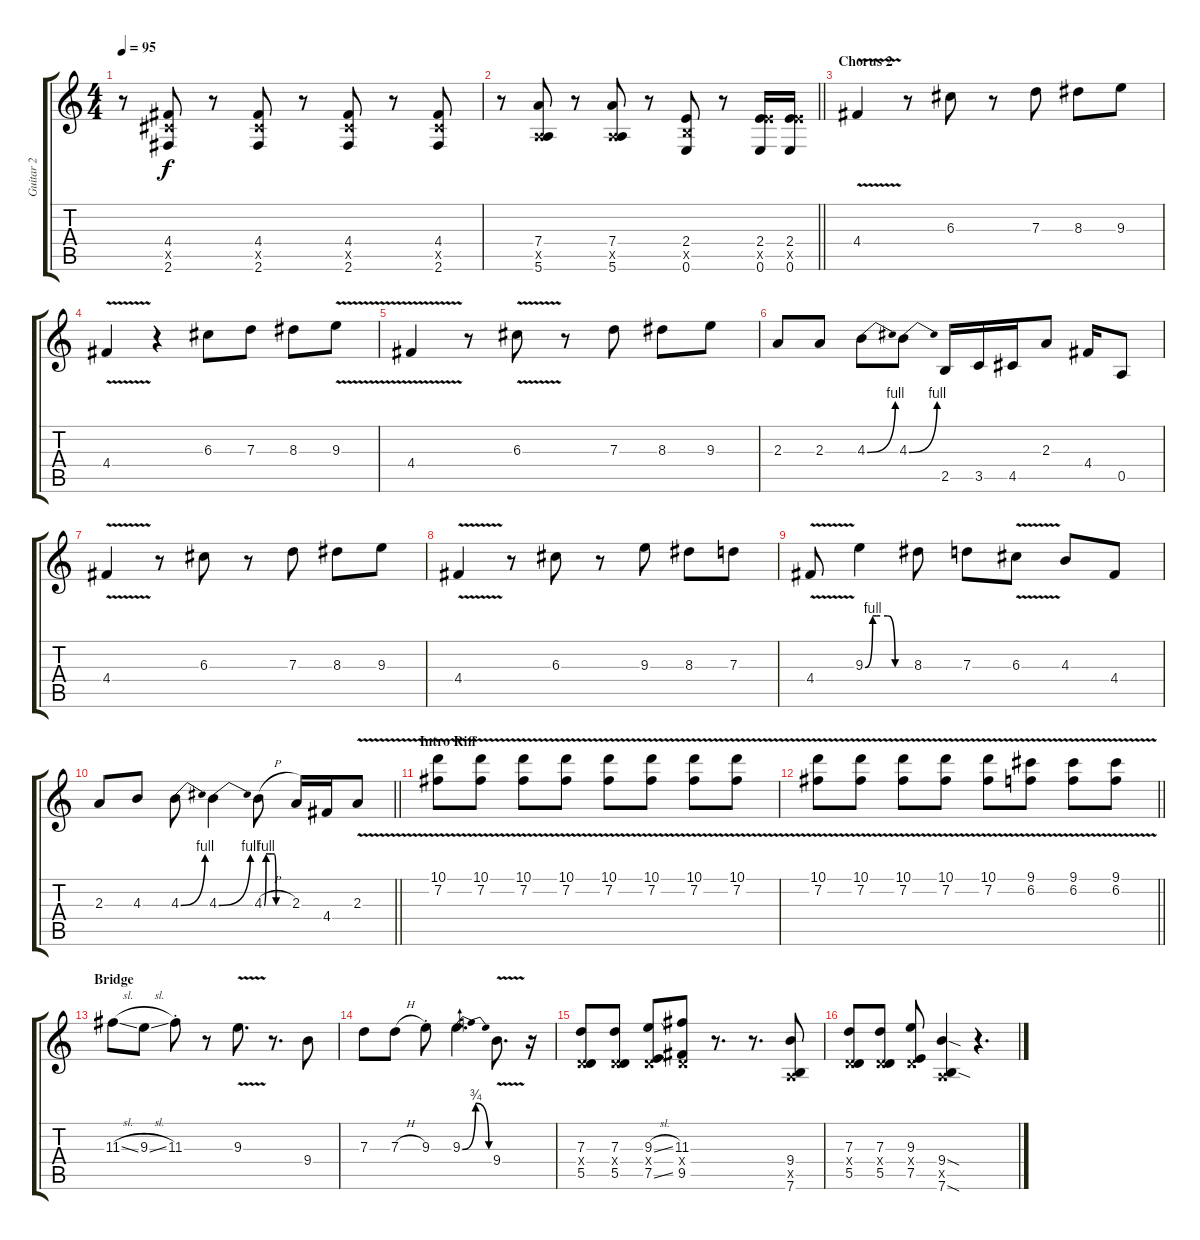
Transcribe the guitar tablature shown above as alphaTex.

\track ("Guitar 2" "Guitar 2") {instrument overdrivenguitar bank 255}
\staff {score tabs}
\tuning (E4 B3 G3 D3 A2 E2) {hide}
\ts (4 4)
\tempo 95
\clef g2
\ks c
r.8{dy f} (4.4 4.5{x} 2.6).8 r.8 (4.4 4.5{x} 2.6).8 r.8 (4.4 4.5{x} 2.6).8 r.8 (4.4 4.5{x} 2.6).8 |
\barLineRight lightlight
r.8 (7.4 0.5{x} 5.6).8 r.8 (7.4 0.5{x} 5.6).8 r.8 (2.4 2.5{x} 0.6).8 r.8 (2.4 7.5{x} 0.6).16 (2.4 7.5{x} 0.6).16 |
\section ("" "Chorus 2")
4.4{v}.4 r.8 6.3.8 r.8 7.3.8 8.3.8 9.3.8 |
4.4{v}.4 r.4 6.3.8 7.3.8 8.3.8 9.3{v}.8 |
4.4{v}.4 r.8 6.3{v}.8 r.8 7.3.8 8.3.8 9.3.8 |
2.3.8 2.3.8 4.3{be (bend 0 0 60 4)}.8 4.3{be (bend 0 0 60 4)}.8 2.5.16 3.5.16 4.5.16 2.3.8 4.4.16 0.5.8 |
4.4{v}.4 r.8 6.3.8 r.8 7.3.8 8.3.8 9.3.8 |
4.4{v}.4 r.8 6.3.8 r.8 9.3.8 8.3.8 7.3.8 |
4.4{v}.8 9.3{be (custom 0 0 10 4 15 4 20 4 30 4 40 0 45 0 60 0)}.4 8.3.8 7.3.8 6.3{v}.8 4.3.8 4.4.8 |
\barLineRight lightlight
2.3.8 4.3.8 4.3{be (bend 0 0 60 4)}.8 4.3{be (bend 0 0 60 4)}.4 4.3{be (custom 0 0 5 4 10 4 20 4 25 4 30 0 60 0) h}.8 2.3.16 4.4.16 2.3{v}.8 |
\section ("" "Intro Riff")
(10.1{v} 7.2{v}).8 (10.1{v} 7.2{v}).8 (10.1{v} 7.2{v}).8 (10.1{v} 7.2{v}).8 (10.1{v} 7.2{v}).8 (10.1{v} 7.2{v}).8 (10.1{v} 7.2{v}).8 (10.1{v} 7.2{v}).8 |
\barLineRight lightlight
(10.1{v} 7.2{v}).8 (10.1{v} 7.2{v}).8 (10.1{v} 7.2{v}).8 (10.1{v} 7.2{v}).8 (10.1{v} 7.2{v}).8 (9.1{v} 6.2{v}).8 (9.1{v} 6.2{v}).8 (9.1{v} 6.2{v}).8 |
\section ("" "Bridge")
11.3{sl}.8 9.3{sl}.8 11.3{st}.8 r.8 9.3{v}.8{d} r.8{d} 9.4.8 |
7.3.8 7.3{h}.8 9.3{st}.8 9.3{be (bendrelease 0 0 30 3 30 3 60 0)}.4{d} 9.4{v}.8{d} r.16 |
(7.3 0.4{x} 5.5).8 (7.3 0.4{x} 5.5).8 (9.3{sl} 0.4{x} 7.5{sl}).8 (11.3 0.4{x} 9.5).8 r.8{d} r.8{d} (9.4 0.5{x} 7.6).8 |
(7.3 0.4{x} 5.5).8 (7.3 0.4{x} 5.5).8 (9.3 0.4{x} 7.5).8 (9.4{sod} 0.5{x} 7.6{sod}).4 r.4{d}
